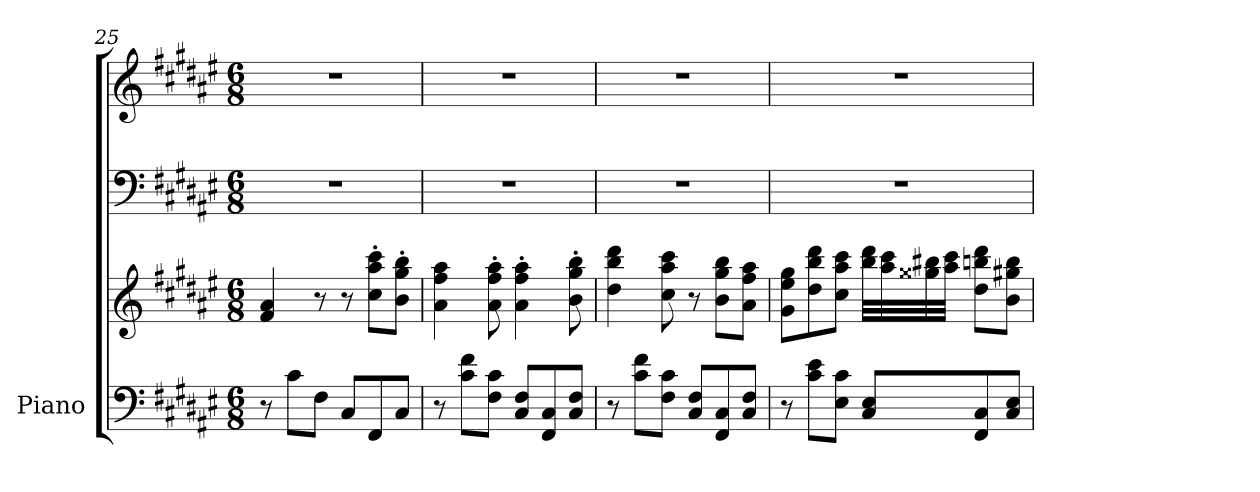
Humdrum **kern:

**kern	**kern	**kern	**kern
*part1	*part1	*part1	*part1
*staff4	*staff3	*staff2	*staff1
*I"Piano	*	*	*
*I'Pno.	*	*	*
*clefF4	*clefG2	*clefF4	*clefG2
*k[f#c#g#d#a#e#]	*k[f#c#g#d#a#e#]	*k[f#c#g#d#a#e#]	*k[f#c#g#d#a#e#]
*M6/8	*M6/8	*M6/8	*M6/8
=25	=25	=25	=25
8r	4f#/ 4a#/	2.r	2.r
8c#\L	.	.	.
8F#\J	8r	.	.
8C#/L	8r	.	.
8FF#/	8cc#\' 8aa#\' 8ccc#\'L	.	.
8C#/J	8b\' 8gg#\' 8bb\'J	.	.
!!LO:LB:g=z
=26	=26	=26	=26
8r	4a#\ 4ff#\ 4aa#\	2.r	2.r
8c#\ 8f#\L	.	.	.
8F#\ 8c#\J	8a#\' 8ff#\' 8aa#\'	.	.
8C#/ 8F#/L	4a#\' 4ff#\' 4aa#\'	.	.
8FF#/ 8C#/	.	.	.
8C#/ 8F#/J	8b\' 8gg#\' 8bb\'	.	.
=27	=27	=27	=27
8r	4dd#\ 4bb\ 4ddd#\	2.r	2.r
8c#\ 8f#\L	.	.	.
8F#\ 8c#\J	8cc#\ 8aa#\ 8ccc#\	.	.
8C#/ 8F#/L	8r	.	.
8FF#/ 8C#/	8b\ 8gg#\ 8bb\L	.	.
8C#/ 8F#/J	8a#\ 8ff#\ 8aa#\J	.	.
=28	=28	=28	=28
8r	8g#\ 8ee#\ 8gg#\L	2.r	2.r
8c#\ 8e#\L	8dd#\ 8bb\ 8ddd#\	.	.
8E#\ 8c#\J	8cc#\ 8aa#\ 8ccc#\J	.	.
8C#/ 8E#/L	32bb\ 32ddd#\LLL	.	.
.	32aa#\ 32ccc#\	.	.
.	32gg##X\ 32bb#X\	.	.
.	32aa#\ 32ccc#\JJJ	.	.
8FF#/ 8C#/	8dd#\ 8bbn\ 8ddd#\L	.	.
8C#/ 8E#/J	8b\ 8gg#X\ 8bb\J	.	.
=	=	=	=
*-	*-	*-	*-
